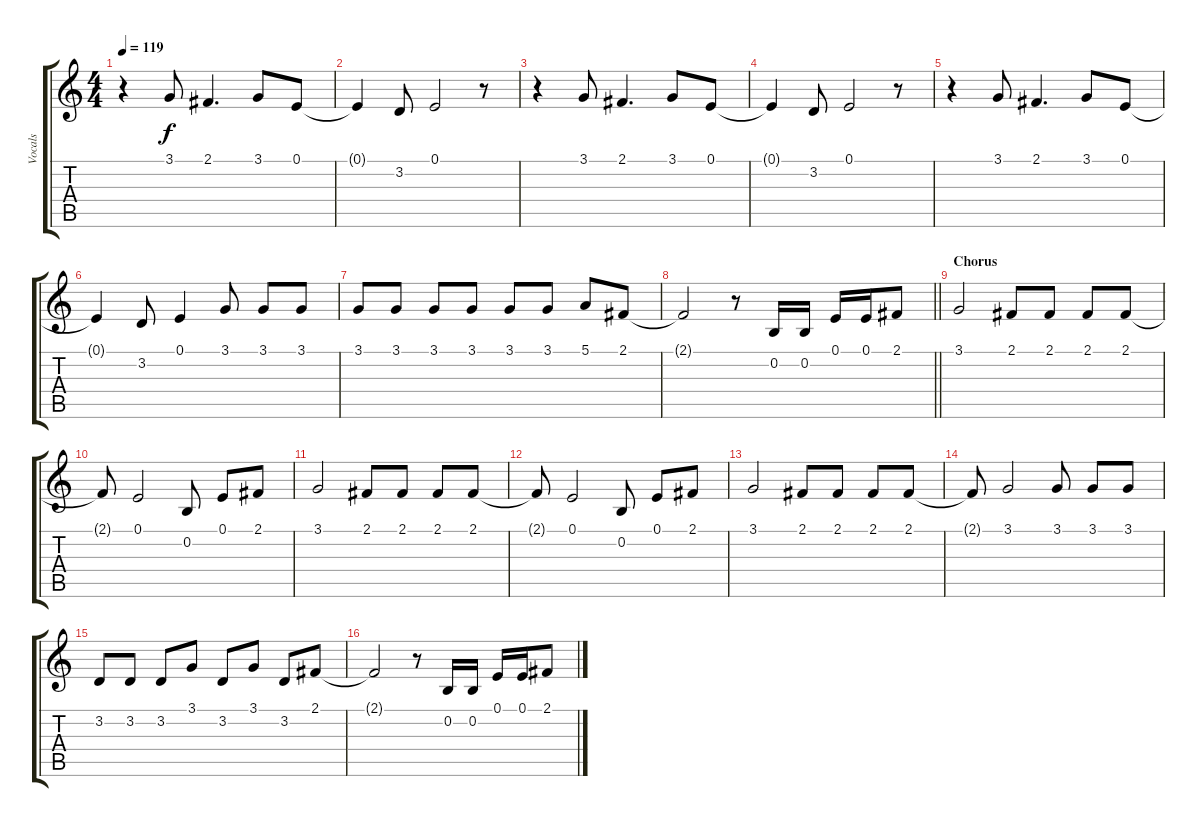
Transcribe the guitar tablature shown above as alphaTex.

\track ("Vocals" "Vocals") {instrument bassoon}
\staff {score tabs}
\tuning (E4 B3 G3 D3 A2 E2) {hide}
\ts (4 4)
\tempo 119
\clef g2
\ks c
r.4{dy f} 3.1.8 2.1.4{d} 3.1.8 0.1.8 |
0.1{t}.4 3.2.8 0.1.2 r.8 |
r.4 3.1.8 2.1.4{d} 3.1.8 0.1.8 |
0.1{t}.4 3.2.8 0.1.2 r.8 |
r.4 3.1.8 2.1.4{d} 3.1.8 0.1.8 |
0.1{t}.4 3.2.8 0.1.4 3.1.8 3.1.8 3.1.8 |
3.1.8 3.1.8 3.1.8 3.1.8 3.1.8 3.1.8 5.1.8 2.1.8 |
\barLineRight lightlight
2.1{t}.2 r.8 0.2.16 0.2.16 0.1.16 0.1.16 2.1.8 |
\section ("" "Chorus")
3.1.2 2.1.8 2.1.8 2.1.8 2.1.8 |
2.1{t}.8 0.1.2 0.2.8 0.1.8 2.1.8 |
3.1.2 2.1.8 2.1.8 2.1.8 2.1.8 |
2.1{t}.8 0.1.2 0.2.8 0.1.8 2.1.8 |
3.1.2 2.1.8 2.1.8 2.1.8 2.1.8 |
2.1{t}.8 3.1.2 3.1.8 3.1.8 3.1.8 |
3.2.8 3.2.8 3.2.8 3.1.8 3.2.8 3.1.8 3.2.8 2.1.8 |
2.1{t}.2 r.8 0.2.16 0.2.16 0.1.16 0.1.16 2.1.8
